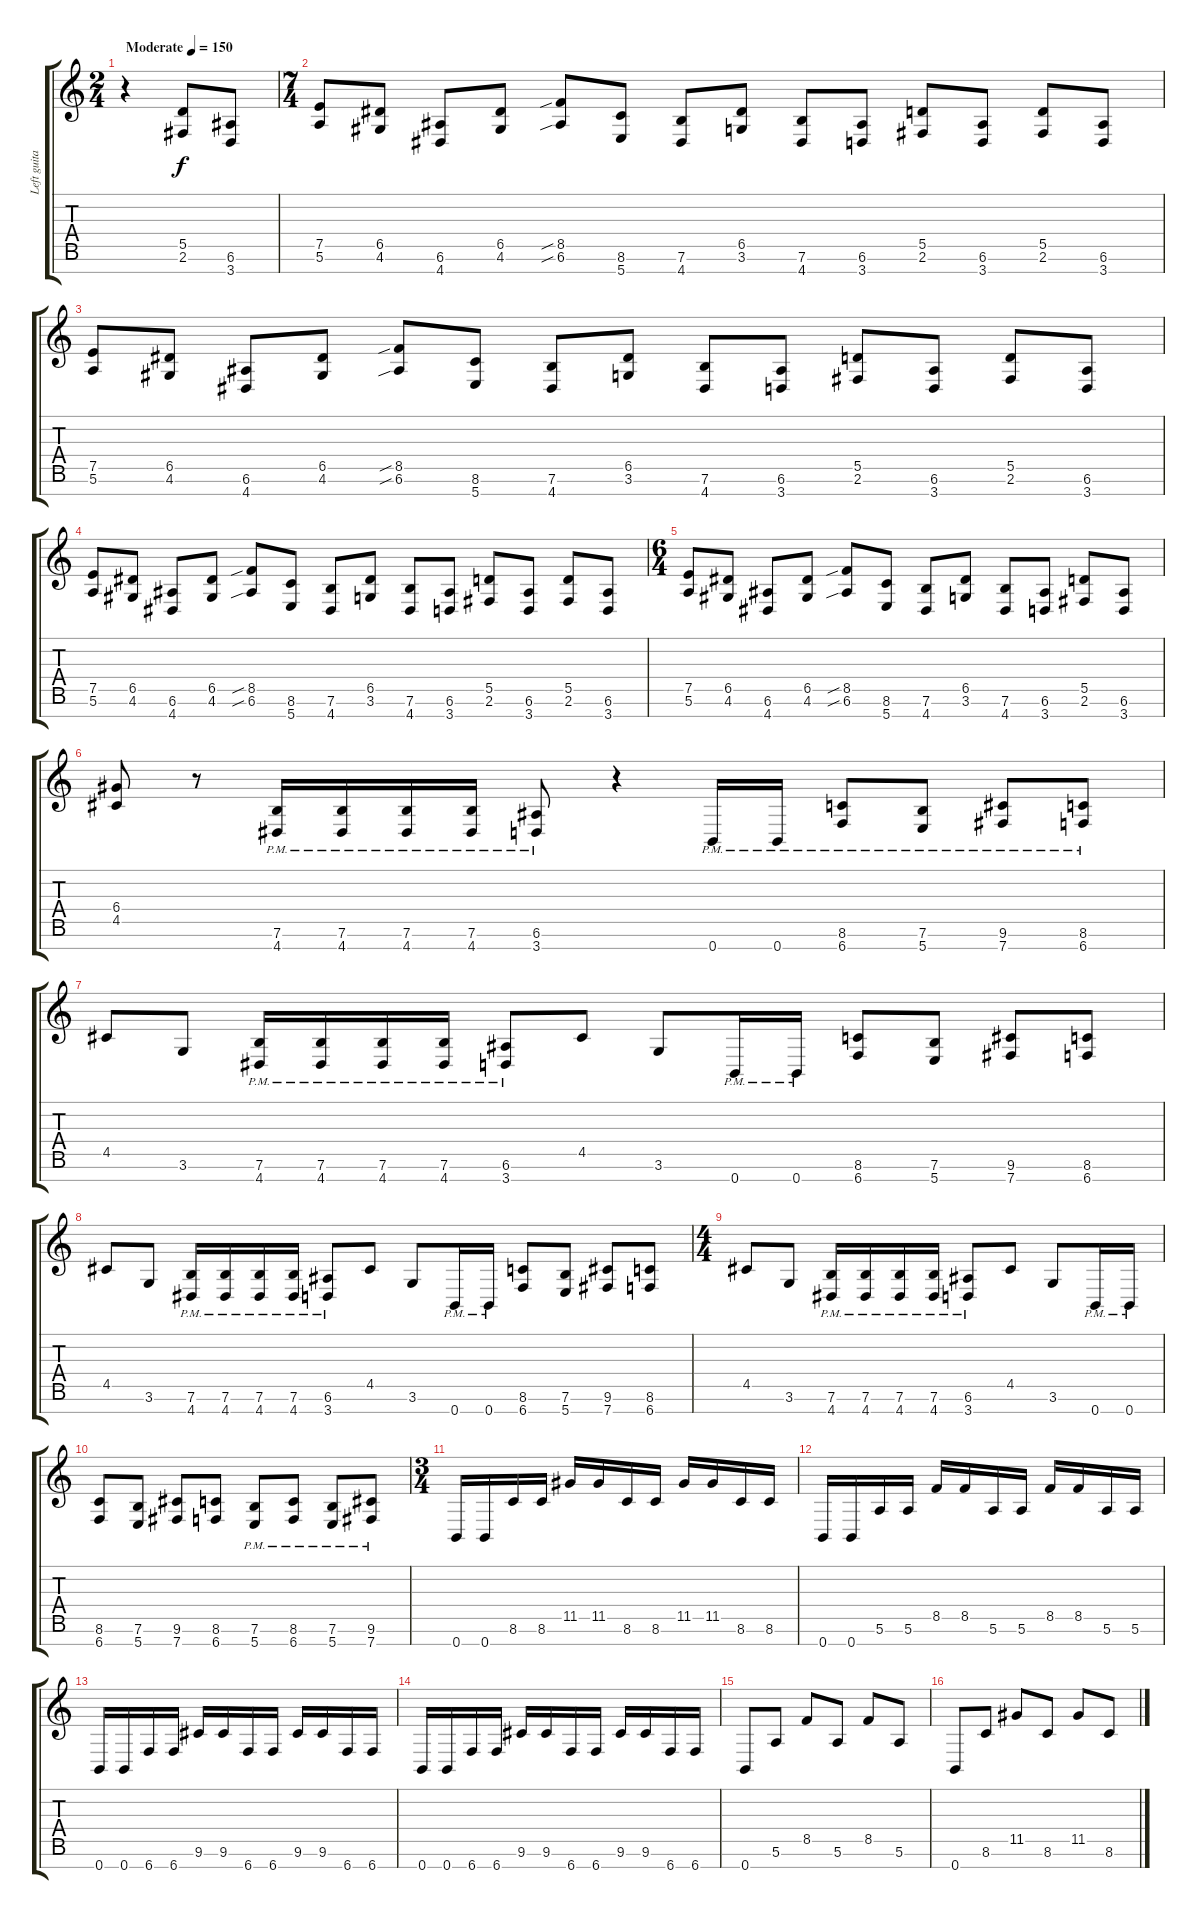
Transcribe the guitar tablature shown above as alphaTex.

\track ("Left guitar" "Left guita") {instrument distortionguitar}
\staff {score tabs}
\tuning (E4 B3 G3 D3 A2 E2 B1) {hide}
\ts (2 4)
\tempo (150 "Moderate")
\clef g2
\ks c
r.4{dy f instrument distortionguitar} (5.5 2.6).8 (6.6 3.7).8 |
\ts (7 4)
(7.5 5.6).8 (6.5 4.6).8 (6.6 4.7).8 (6.5 4.6).8 (8.5{sib} 6.6{sib}).8 (8.6 5.7).8 (7.6 4.7).8 (6.5 3.6).8 (7.6 4.7).8 (6.6 3.7).8 (5.5 2.6).8 (6.6 3.7).8 (5.5 2.6).8 (6.6 3.7).8 |
(7.5 5.6).8 (6.5 4.6).8 (6.6 4.7).8 (6.5 4.6).8 (8.5{sib} 6.6{sib}).8 (8.6 5.7).8 (7.6 4.7).8 (6.5 3.6).8 (7.6 4.7).8 (6.6 3.7).8 (5.5 2.6).8 (6.6 3.7).8 (5.5 2.6).8 (6.6 3.7).8 |
(7.5 5.6).8 (6.5 4.6).8 (6.6 4.7).8 (6.5 4.6).8 (8.5{sib} 6.6{sib}).8 (8.6 5.7).8 (7.6 4.7).8 (6.5 3.6).8 (7.6 4.7).8 (6.6 3.7).8 (5.5 2.6).8 (6.6 3.7).8 (5.5 2.6).8 (6.6 3.7).8 |
\ts (6 4)
(7.5 5.6).8 (6.5 4.6).8 (6.6 4.7).8 (6.5 4.6).8 (8.5{sib} 6.6{sib}).8 (8.6 5.7).8 (7.6 4.7).8 (6.5 3.6).8 (7.6 4.7).8 (6.6 3.7).8 (5.5 2.6).8 (6.6 3.7).8 |
(6.4 4.5).8 r.8 (7.6{pm} 4.7{pm}).16 (7.6{pm} 4.7{pm}).16 (7.6{pm} 4.7{pm}).16 (7.6{pm} 4.7{pm}).16 (6.6{pm} 3.7{pm}).8 r.4 0.7{pm}.16 0.7{pm}.16 (8.6{pm} 6.7{pm}).8 (7.6{pm} 5.7{pm}).8 (9.6{pm} 7.7{pm}).8 (8.6{pm} 6.7{pm}).8 |
4.5.8 3.6.8 (7.6{pm} 4.7{pm}).16 (7.6{pm} 4.7{pm}).16 (7.6{pm} 4.7{pm}).16 (7.6{pm} 4.7{pm}).16 (6.6{pm} 3.7{pm}).8 4.5.8 3.6.8 0.7{pm}.16 0.7{pm}.16 (8.6 6.7).8 (7.6 5.7).8 (9.6 7.7).8 (8.6 6.7).8 |
4.5.8 3.6.8 (7.6{pm} 4.7{pm}).16 (7.6{pm} 4.7{pm}).16 (7.6{pm} 4.7{pm}).16 (7.6{pm} 4.7{pm}).16 (6.6{pm} 3.7{pm}).8 4.5.8 3.6.8 0.7{pm}.16 0.7{pm}.16 (8.6 6.7).8 (7.6 5.7).8 (9.6 7.7).8 (8.6 6.7).8 |
\ts (4 4)
4.5.8 3.6.8 (7.6{pm} 4.7{pm}).16 (7.6{pm} 4.7{pm}).16 (7.6{pm} 4.7{pm}).16 (7.6{pm} 4.7{pm}).16 (6.6{pm} 3.7{pm}).8 4.5.8 3.6.8 0.7{pm}.16 0.7{pm}.16 |
(8.6 6.7).8 (7.6 5.7).8 (9.6 7.7).8 (8.6 6.7).8 (7.6{pm} 5.7{pm}).8 (8.6{pm} 6.7{pm}).8 (7.6{pm} 5.7{pm}).8 (9.6{pm} 7.7{pm}).8 |
\ts (3 4)
0.7.16 0.7.16 8.6.16 8.6.16 11.5.16 11.5.16 8.6.16 8.6.16 11.5.16 11.5.16 8.6.16 8.6.16 |
0.7.16 0.7.16 5.6.16 5.6.16 8.5.16 8.5.16 5.6.16 5.6.16 8.5.16 8.5.16 5.6.16 5.6.16 |
0.7.16 0.7.16 6.7.16 6.7.16 9.6.16 9.6.16 6.7.16 6.7.16 9.6.16 9.6.16 6.7.16 6.7.16 |
0.7.16 0.7.16 6.7.16 6.7.16 9.6.16 9.6.16 6.7.16 6.7.16 9.6.16 9.6.16 6.7.16 6.7.16 |
0.7.8 5.6.8 8.5.8 5.6.8 8.5.8 5.6.8 |
0.7.8 8.6.8 11.5.8 8.6.8 11.5.8 8.6.8
